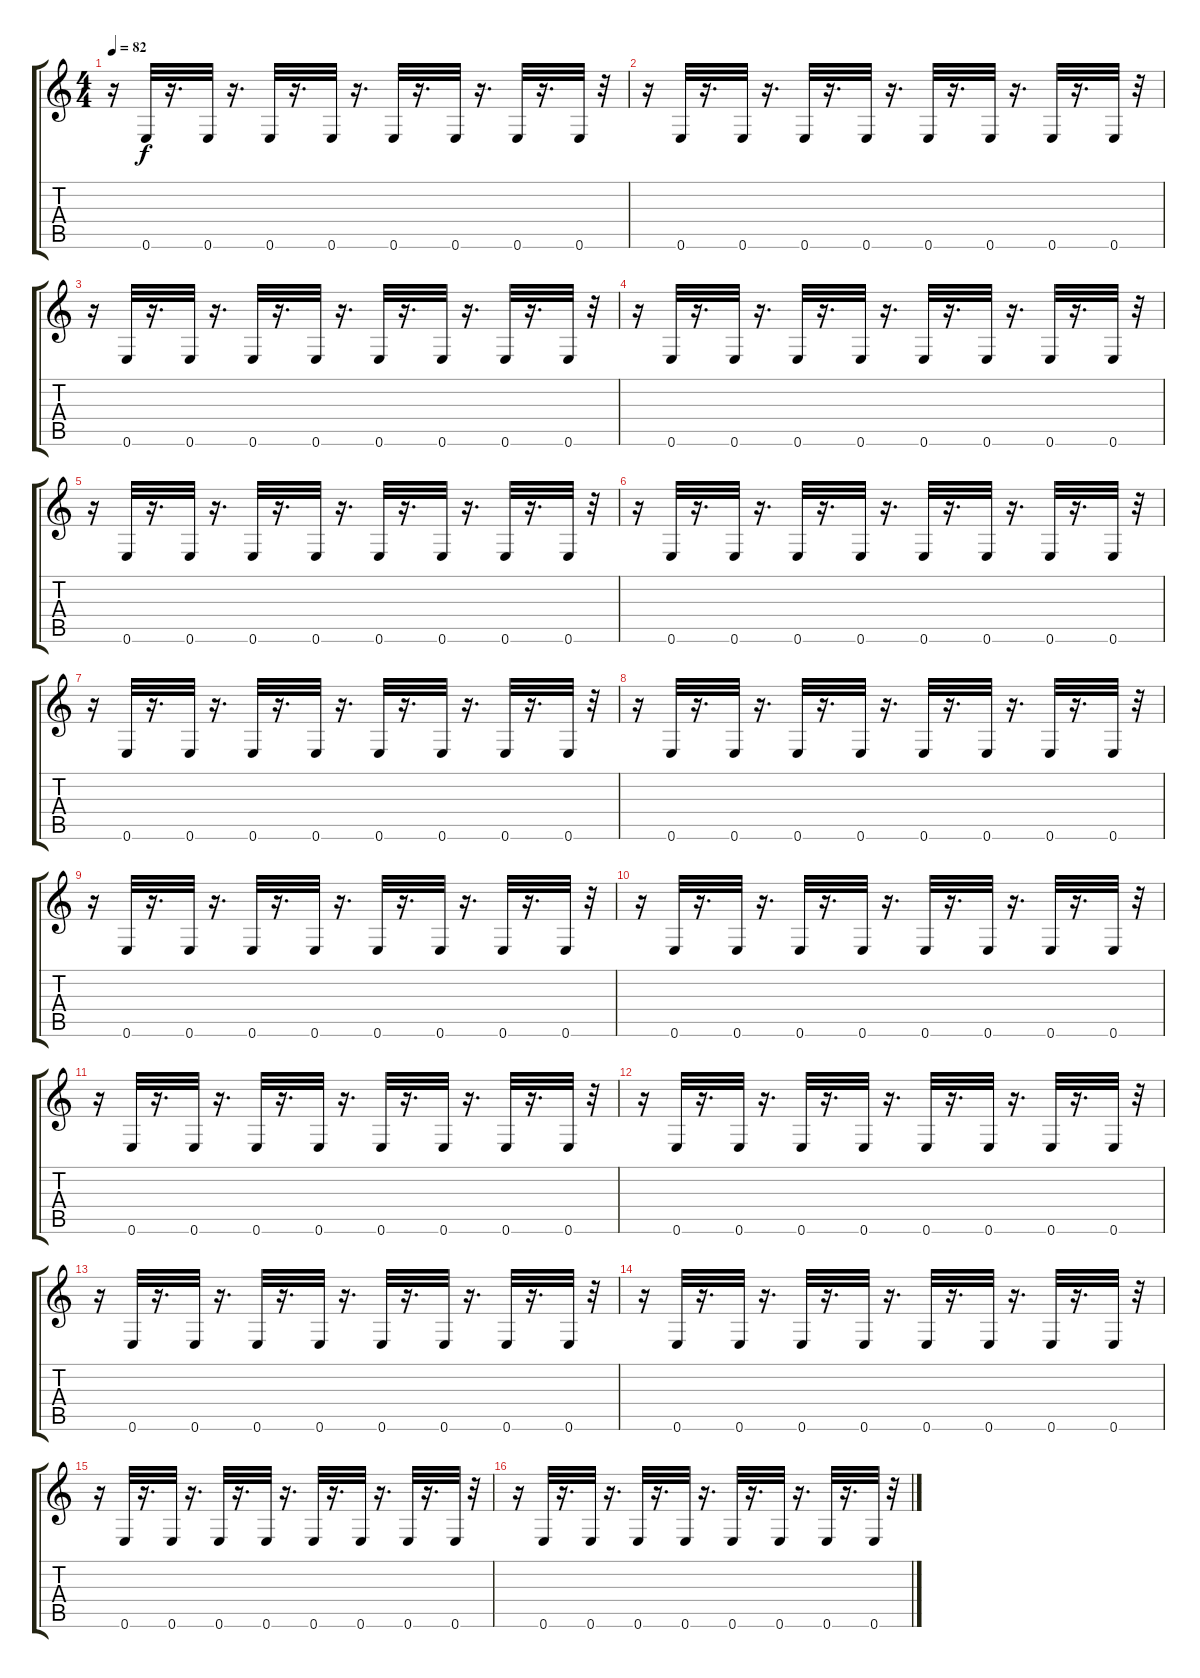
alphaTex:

\track "" {instrument synthbass1}
\staff {score tabs}
\tuning (E4 B3 G3 D3 A2 E2) {hide}
\ts (4 4)
\tempo 82
\clef g2
\ks c
r.16{dy f} 0.6.32 r.16{d} 0.6.32 r.16{d} 0.6.32 r.16{d} 0.6.32 r.16{d} 0.6.32 r.16{d} 0.6.32 r.16{d} 0.6.32 r.16{d} 0.6.32 r.32 |
r.16 0.6.32 r.16{d} 0.6.32 r.16{d} 0.6.32 r.16{d} 0.6.32 r.16{d} 0.6.32 r.16{d} 0.6.32 r.16{d} 0.6.32 r.16{d} 0.6.32 r.32 |
r.16 0.6.32 r.16{d} 0.6.32 r.16{d} 0.6.32 r.16{d} 0.6.32 r.16{d} 0.6.32 r.16{d} 0.6.32 r.16{d} 0.6.32 r.16{d} 0.6.32 r.32 |
r.16 0.6.32 r.16{d} 0.6.32 r.16{d} 0.6.32 r.16{d} 0.6.32 r.16{d} 0.6.32 r.16{d} 0.6.32 r.16{d} 0.6.32 r.16{d} 0.6.32 r.32 |
r.16 0.6.32 r.16{d} 0.6.32 r.16{d} 0.6.32 r.16{d} 0.6.32 r.16{d} 0.6.32 r.16{d} 0.6.32 r.16{d} 0.6.32 r.16{d} 0.6.32 r.32 |
r.16 0.6.32 r.16{d} 0.6.32 r.16{d} 0.6.32 r.16{d} 0.6.32 r.16{d} 0.6.32 r.16{d} 0.6.32 r.16{d} 0.6.32 r.16{d} 0.6.32 r.32 |
r.16 0.6.32 r.16{d} 0.6.32 r.16{d} 0.6.32 r.16{d} 0.6.32 r.16{d} 0.6.32 r.16{d} 0.6.32 r.16{d} 0.6.32 r.16{d} 0.6.32 r.32 |
r.16 0.6.32 r.16{d} 0.6.32 r.16{d} 0.6.32 r.16{d} 0.6.32 r.16{d} 0.6.32 r.16{d} 0.6.32 r.16{d} 0.6.32 r.16{d} 0.6.32 r.32 |
r.16 0.6.32 r.16{d} 0.6.32 r.16{d} 0.6.32 r.16{d} 0.6.32 r.16{d} 0.6.32 r.16{d} 0.6.32 r.16{d} 0.6.32 r.16{d} 0.6.32 r.32 |
r.16 0.6.32 r.16{d} 0.6.32 r.16{d} 0.6.32 r.16{d} 0.6.32 r.16{d} 0.6.32 r.16{d} 0.6.32 r.16{d} 0.6.32 r.16{d} 0.6.32 r.32 |
r.16 0.6.32 r.16{d} 0.6.32 r.16{d} 0.6.32 r.16{d} 0.6.32 r.16{d} 0.6.32 r.16{d} 0.6.32 r.16{d} 0.6.32 r.16{d} 0.6.32 r.32 |
r.16 0.6.32 r.16{d} 0.6.32 r.16{d} 0.6.32 r.16{d} 0.6.32 r.16{d} 0.6.32 r.16{d} 0.6.32 r.16{d} 0.6.32 r.16{d} 0.6.32 r.32 |
r.16 0.6.32 r.16{d} 0.6.32 r.16{d} 0.6.32 r.16{d} 0.6.32 r.16{d} 0.6.32 r.16{d} 0.6.32 r.16{d} 0.6.32 r.16{d} 0.6.32 r.32 |
r.16 0.6.32 r.16{d} 0.6.32 r.16{d} 0.6.32 r.16{d} 0.6.32 r.16{d} 0.6.32 r.16{d} 0.6.32 r.16{d} 0.6.32 r.16{d} 0.6.32 r.32 |
r.16 0.6.32 r.16{d} 0.6.32 r.16{d} 0.6.32 r.16{d} 0.6.32 r.16{d} 0.6.32 r.16{d} 0.6.32 r.16{d} 0.6.32 r.16{d} 0.6.32 r.32 |
r.16 0.6.32 r.16{d} 0.6.32 r.16{d} 0.6.32 r.16{d} 0.6.32 r.16{d} 0.6.32 r.16{d} 0.6.32 r.16{d} 0.6.32 r.16{d} 0.6.32 r.32
